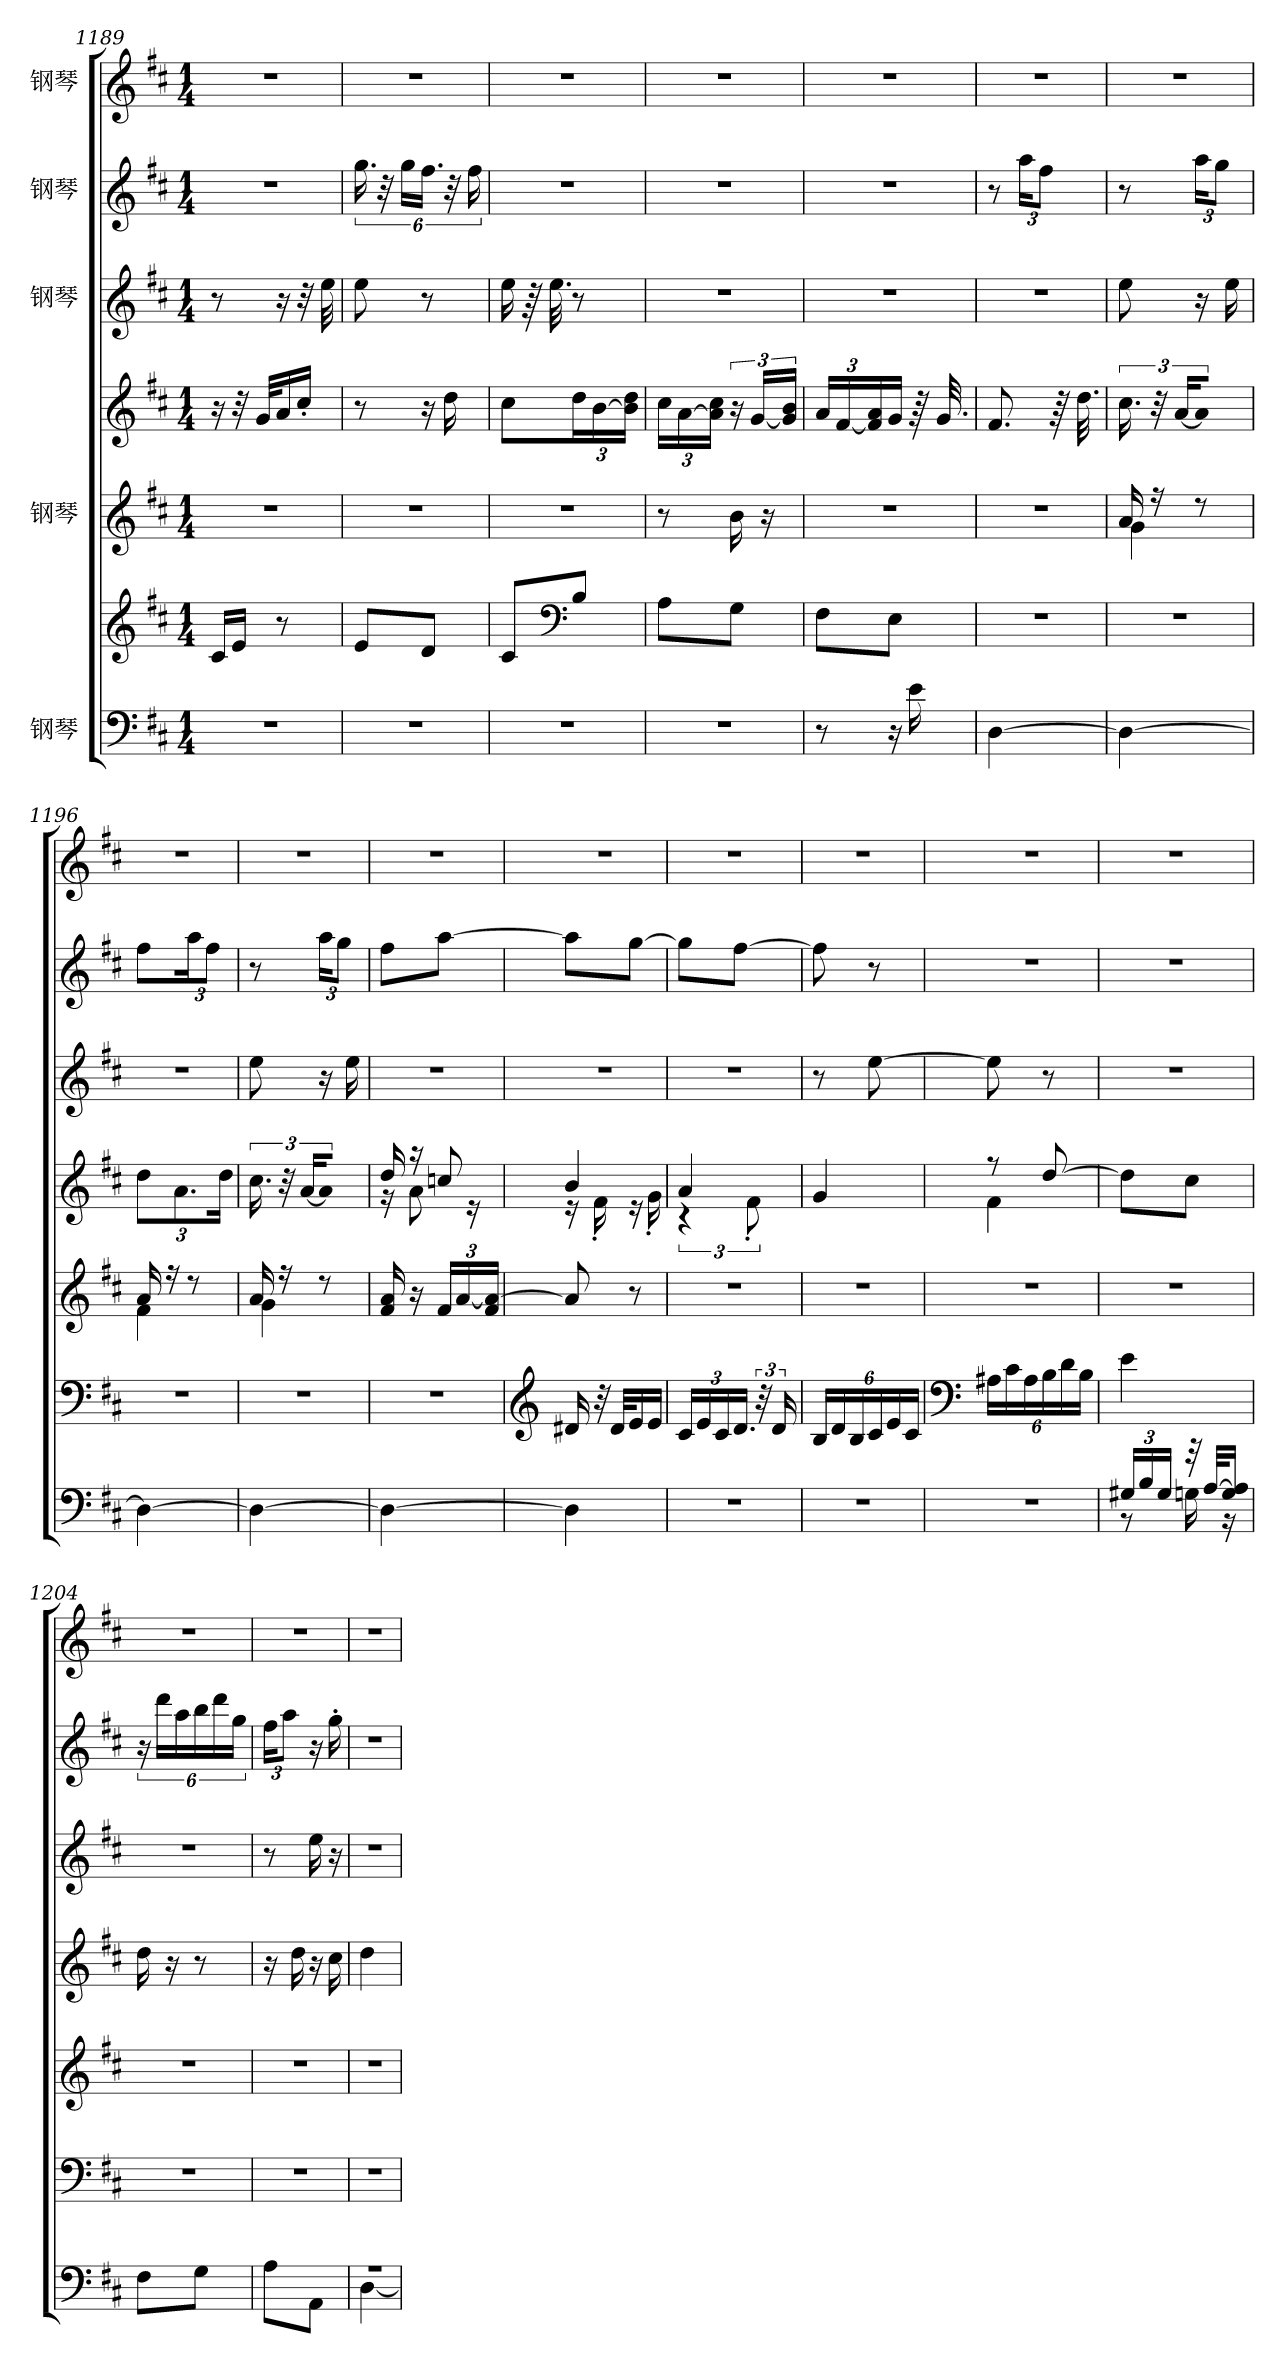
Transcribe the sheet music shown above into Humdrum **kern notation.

**kern	**kern	**kern	**kern	**kern	**kern	**kern
*part5	*part5	*part4	*part4	*part3	*part2	*part1
*staff7	*staff6	*staff5	*staff4	*staff3	*staff2	*staff1
*I"钢琴	*	*I"钢琴	*	*I"钢琴	*I"钢琴	*I"钢琴
*clefF4	*clefG2	*clefG2	*clefG2	*clefG2	*clefG2	*clefG2
*k[f#c#]	*k[f#c#]	*k[f#c#]	*k[f#c#]	*k[f#c#]	*k[f#c#]	*k[f#c#]
*M1/4	*M1/4	*M1/4	*M1/4	*M1/4	*M1/4	*M1/4
=1189	=1189	=1189	=1189	=1189	=1189	=1189
4r	16c#/LL	4r	16r	8r	4r	4r
.	16e/JJ	.	32r	.	.	.
.	.	.	32g/KLL	.	.	.
.	8r	.	16a/	16r	.	.
.	.	.	16cc#'/JJ	32r	.	.
.	.	.	.	32ee\	.	.
=1190	=1190	=1190	=1190	=1190	=1190	=1190
4r	8e/L	4r	8r	8ee\	24.gg\	4r
.	.	.	.	.	48r	.
.	.	.	.	.	24gg\LL	.
.	8d/J	.	16r	8r	24.ff#\JJ	.
.	.	.	16dd\	.	48r	.
.	.	.	.	.	24ff#\	.
=1191	=1191	=1191	=1191	=1191	=1191	=1191
4r	8c#/L	4r	8cc#\L	16ee\	4r	4r
.	.	.	.	64r	.	.
.	.	.	.	32.ee\	.	.
*	*clefF4	*	*	*	*	*
*	*	*	*Xbrackettup	*	*	*
.	8B/J	.	24dd\L	8r	.	.
.	.	.	[24b\	.	.	.
.	.	.	24b\] 24dd\JJ	.	.	.
!!LO:PB:g=z
=1192	=1192	=1192	=1192	=1192	=1192	=1192
4r	8A\L	8r	24cc#\LL	4r	4r	4r
.	.	.	[24a\	.	.	.
.	.	.	24a\] 24cc#\JJ	.	.	.
*	*	*	*brackettup	*	*	*
.	8G\J	16b\	24r	.	.	.
.	.	.	[24g/LL	.	.	.
.	.	16r	.	.	.	.
.	.	.	24g/] 24b/JJ	.	.	.
=1193	=1193	=1193	=1193	=1193	=1193	=1193
*	*	*	*Xbrackettup	*	*	*
8r	8F#\L	4r	24a/LL	4r	4r	4r
.	.	.	[24f#/	.	.	.
.	.	.	24f#/] 24a/	.	.	.
16r	8E\J	.	16g/JJ	.	.	.
16e\	.	.	64r	.	.	.
.	.	.	32.g/	.	.	.
=1194	=1194	=1194	=1194	=1194	=1194	=1194
[4D\	4r	4r	8.f#/	4r	8r	4r
*	*	*	*	*	*Xbrackettup	*
.	.	.	.	.	24aa\KL	.
.	.	.	.	.	12ff#\J	.
.	.	.	64r	.	.	.
.	.	.	32.dd\	.	.	.
=1195	=1195	=1195	=1195	=1195	=1195	=1195
*	*	*^	*	*	*	*
*	*	*	*	*brackettup	*	*	*
4D\_	4r	16a/	4g\	24.cc#\	8ee\	8r	4r
.	.	16r	.	48r	.	.	.
.	.	.	.	[24a/KL	.	.	.
.	.	8r	.	8a/J]	16r	24aa\KL	.
.	.	.	.	.	.	12gg\J	.
.	.	.	.	.	16ee\	.	.
=1196	=1196	=1196	=1196	=1196	=1196	=1196	=1196
*	*	*	*	*Xbrackettup	*	*	*
4D\_	4r	16a/	4f#\	12dd\L	4r	8ff#\L	4r
.	.	16r	.	.	.	.	.
.	.	.	.	12.a\	.	.	.
.	.	8r	.	.	.	24aa\K	.
.	.	.	.	.	.	12ff#\J	.
.	.	.	.	24dd\Jk	.	.	.
=1197	=1197	=1197	=1197	=1197	=1197	=1197	=1197
*	*	*	*	*brackettup	*	*	*
4D\_	4r	16a/	4g\	24.cc#\	8ee\	8r	4r
.	.	16r	.	48r	.	.	.
.	.	.	.	[24a/KL	.	.	.
.	.	8r	.	8a/J]	16r	24aa\KL	.
.	.	.	.	.	.	12gg\J	.
.	.	.	.	.	16ee\	.	.
*	*	*v	*v	*	*	*	*
!!LO:PB:g=z
=1198	=1198	=1198	=1198	=1198	=1198	=1198
*	*	*	*^	*	*	*
4D\_	4r	16f#/ 16a/	16dd/	16r	4r	8ff#\L	4r
.	.	16r	16r	8a\	.	.	.
*	*	*Xbrackettup	*	*	*	*	*
.	.	24f#/LL	8ccn/	.	.	[8aa\J	.
.	.	[24a/	.	.	.	.	.
.	.	.	.	16r	.	.	.
.	.	24f#/ 24a/_JJ	.	.	.	.	.
=1199	=1199	=1199	=1199	=1199	=1199	=1199	=1199
*	*clefG2	*	*	*	*	*	*
4D\]	16d#X/	8a/]	4b/	16r	4r	8aa\L]	4r
.	32r	.	.	16f#'\	.	.	.
.	32d#/KLL	.	.	.	.	.	.
.	16e/	8r	.	16r	.	[8gg\J	.
.	16e/JJ	.	.	16g'\	.	.	.
=1200	=1200	=1200	=1200	=1200	=1200	=1200	=1200
*	*Xbrackettup	*	*	*	*	*	*
4r	24c#/LL	4r	4a/	6r	4r	8gg\L]	4r
.	24e/	.	.	.	.	.	.
.	24c#/	.	.	.	.	.	.
*	*brackettup	*	*	*	*	*	*
.	24.d/JJ	.	.	.	.	[8ff#\J	.
.	.	.	.	12f#'\	.	.	.
.	48r	.	.	.	.	.	.
.	24d/	.	.	.	.	.	.
*	*	*	*v	*v	*	*	*
=1201	=1201	=1201	=1201	=1201	=1201	=1201
*	*Xbrackettup	*	*	*	*	*
4r	24B/LL	4r	4g/	8r	8ff#\]	4r
.	24d/	.	.	.	.	.
.	24B/	.	.	.	.	.
.	24c#/	.	.	[8ee\	8r	.
.	24e/	.	.	.	.	.
.	24c#/JJ	.	.	.	.	.
=1202	=1202	=1202	=1202	=1202	=1202	=1202
*	*clefF4	*	*	*	*	*
*	*	*	*^	*	*	*
4r	24A#X\LL	4r	8r	4f#\	8ee\]	4r	4r
.	24c#\	.	.	.	.	.	.
.	24A#\	.	.	.	.	.	.
.	24B\	.	[8dd/	.	8r	.	.
.	24d\	.	.	.	.	.	.
.	24B\JJ	.	.	.	.	.	.
*	*	*	*v	*v	*	*	*
!!LO:PB:g=z
=1203	=1203	=1203	=1203	=1203	=1203	=1203
*Xbrackettup	*	*	*	*	*	*
*^	*	*	*	*	*	*
24G#X/LL	8r	4e\	4r	8dd\L]	4r	4r	4r
24B/	.	.	.	.	.	.	.
24G#/JJ	.	.	.	.	.	.	.
32r	16Gn\	.	.	8cc#\J	.	.	.
[32A/KLL	.	.	.	.	.	.	.
16G/ 16A/]JJ	16r	.	.	.	.	.	.
*v	*v	*	*	*	*	*	*
=1204	=1204	=1204	=1204	=1204	=1204	=1204
*	*	*	*	*	*brackettup	*
8F#\L	4r	4r	16dd\	4r	24r	4r
.	.	.	.	.	24ddd\LL	.
.	.	.	16r	.	.	.
.	.	.	.	.	24aa\	.
*	*	*	*	*	*Xbrackettup	*
8G\J	.	.	8r	.	24bb\	.
.	.	.	.	.	24ddd\	.
.	.	.	.	.	24gg\JJ	.
=1205	=1205	=1205	=1205	=1205	=1205	=1205
8A\L	4r	4r	16r	8r	24ff#\KL	4r
.	.	.	.	.	12aa\J	.
.	.	.	16dd\	.	.	.
8AA\J	.	.	16r	16ee\	16r	.
.	.	.	16cc#\	16r	16gg'\	.
=1206	=1206	=1206	=1206	=1206	=1206	=1206
*^	*	*	*	*	*	*
4r	[4D\	4r	4r	4dd\	4r	4r	4r
*v	*v	*	*	*	*	*	*
=	=	=	=	=	=	=
*-	*-	*-	*-	*-	*-	*-
